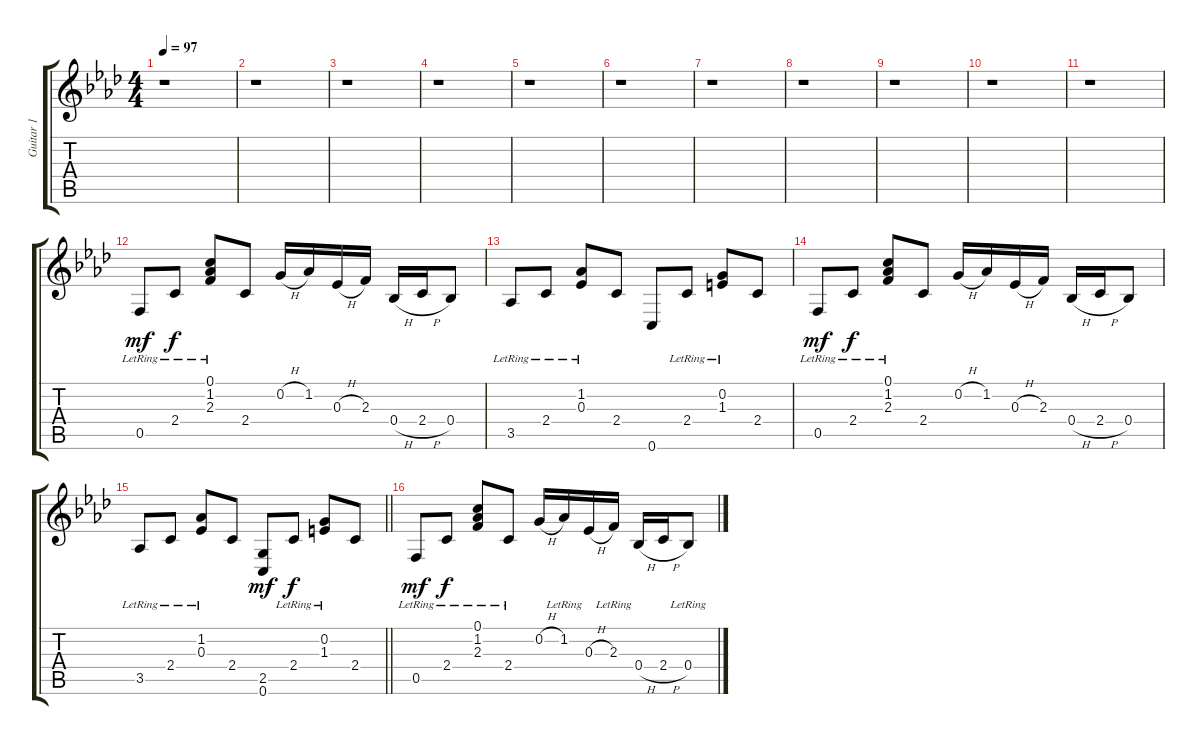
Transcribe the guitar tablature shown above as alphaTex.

\track ("Guitar 1" "Guitar 1") {instrument acousticguitarsteel}
\staff {score tabs}
\tuning (C4 G3 Eb3 Bb2 F2 C2) {hide}
\ts (4 4)
\tempo 97
\clef g2
\ks fminor
r.1{dy f} |
r.1 |
r.1 |
r.1 |
r.1 |
r.1 |
r.1 |
r.1 |
r.1 |
r.1 |
r.1 |
0.5{lr}.8{dy mf} 2.4{lr}.8{dy f} (0.1 1.2{lr} 2.3{lr}).8 2.4.8 0.2{h}.16 1.2.16 0.3{h}.16 2.3.16 0.4{h}.16 2.4{h}.16 0.4.8 |
3.5{lr}.8 2.4{lr}.8 (1.2{lr} 0.3).8 2.4.8 0.6.8 2.4{lr}.8 (0.2{lr} 1.3{lr}).8 2.4.8 |
0.5{lr}.8{dy mf} 2.4{lr}.8{dy f} (0.1 1.2{lr} 2.3{lr}).8 2.4.8 0.2{h}.16 1.2.16 0.3{h}.16 2.3.16 0.4{h}.16 2.4{h}.16 0.4.8 |
\barLineRight lightlight
3.5{lr}.8 2.4{lr}.8 (1.2{lr} 0.3).8 2.4.8 (2.5 0.6).8{dy mf} 2.4{lr}.8{dy f} (0.2{lr} 1.3{lr}).8 2.4.8 |
0.5{lr}.8{dy mf} 2.4{lr}.8{dy f} (0.1{lr} 1.2{lr} 2.3{lr}).8 2.4{lr}.8 0.2{h}.16 1.2{lr}.16 0.3{h}.16 2.3{lr}.16 0.4{h}.16 2.4{h}.16 0.4{lr}.8
